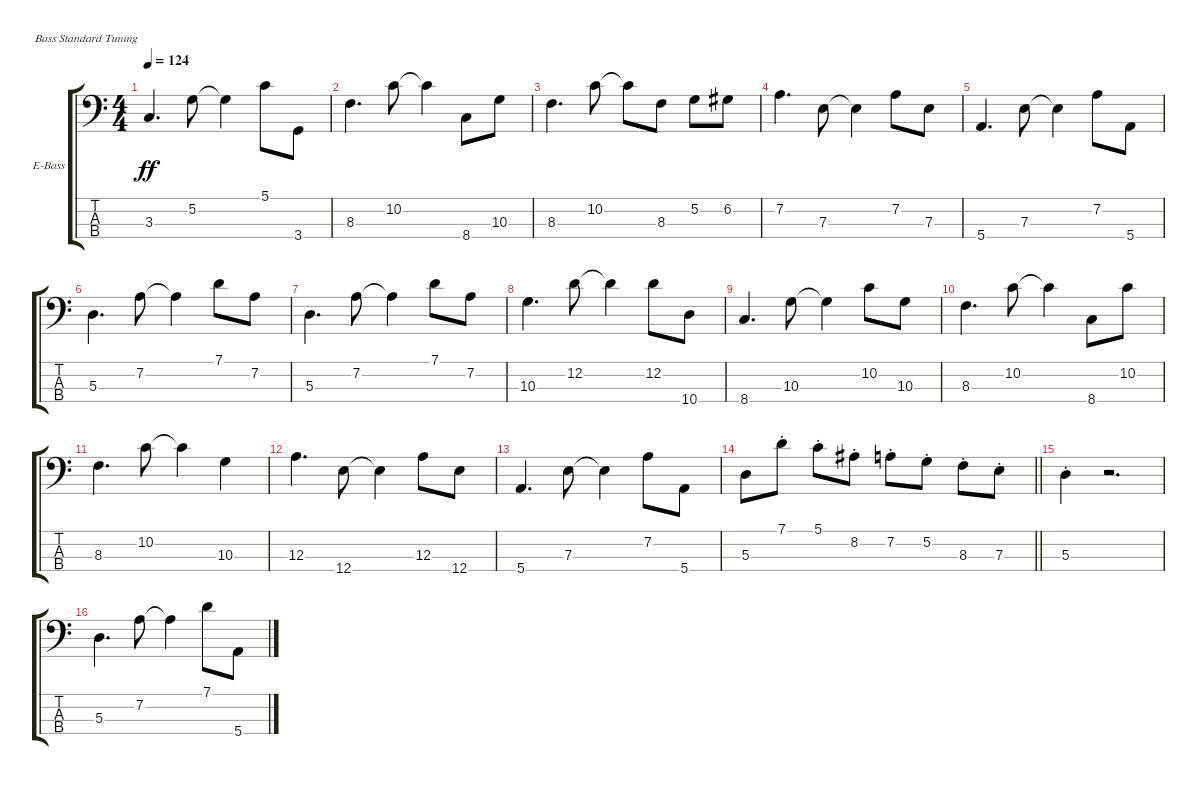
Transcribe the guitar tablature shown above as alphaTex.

\bracketExtendMode groupsimilarinstruments
\firstSystemTrackNameOrientation horizontal
\otherSystemsTrackNameOrientation horizontal
\track ("Electric Bass" "E-Bass") {instrument electricbassfinger}
\staff {score tabs}
\tuning (G2 D2 A1 E1)
\ts (4 4)
\tempo 124
\clef f4
\scale
0.333333
\ks c
3.3.4{d dy ff} 5.2.8 5.2{t}.4 5.1.8 3.4.8 |
\scale
0.333333 8.3.4{d} 10.2.8 10.2{t}.4 8.4.8 10.3.8 |
\scale
0.333333 8.3.4{d} 10.2.8 10.2{t}.8 8.3.8 5.2.8 6.2.8 |
\scale
0.333333 7.2.4{d} 7.3.8 7.3{t}.4 7.2.8 7.3.8 |
\scale
0.333333 5.4.4{d} 7.3.8 7.3{t}.4 7.2.8 5.4.8 |
\scale
0.333333 5.3.4{d} 7.2.8 7.2{t}.4 7.1.8 7.2.8 |
\scale
0.333333 5.3.4{d} 7.2.8 7.2{t}.4 7.1.8 7.2.8 |
\scale
0.333333 10.3.4{d} 12.2.8 12.2{t}.4 12.2.8 10.4.8 |
\scale
0.333333 8.4.4{d} 10.3.8 10.3{t}.4 10.2.8 10.3.8 |
\scale
0.333333 8.3.4{d} 10.2.8 10.2{t}.4 8.4.8 10.2.8 |
\scale
0.333333 8.3.4{d} 10.2.8 10.2{t}.4 10.3.4 |
\scale
0.333333 12.3.4{d} 12.4.8 12.4{t}.4 12.3.8 12.4.8 |
\scale
0.333333 5.4.4{d} 7.3.8 7.3{t}.4 7.2.8 5.4.8 |
\scale
0.333333
\barLineRight lightlight
5.3.8 7.1{st}.8 5.1{st}.8 8.2{st}.8 7.2{st}.8 5.2{st}.8 8.3{st}.8 7.3{st}.8 |
\scale
0.333333 5.3{st}.4 r.2{d} |
\scale
0.333333 5.3.4{d} 7.2.8 7.2{t}.4 7.1.8 5.4.8
